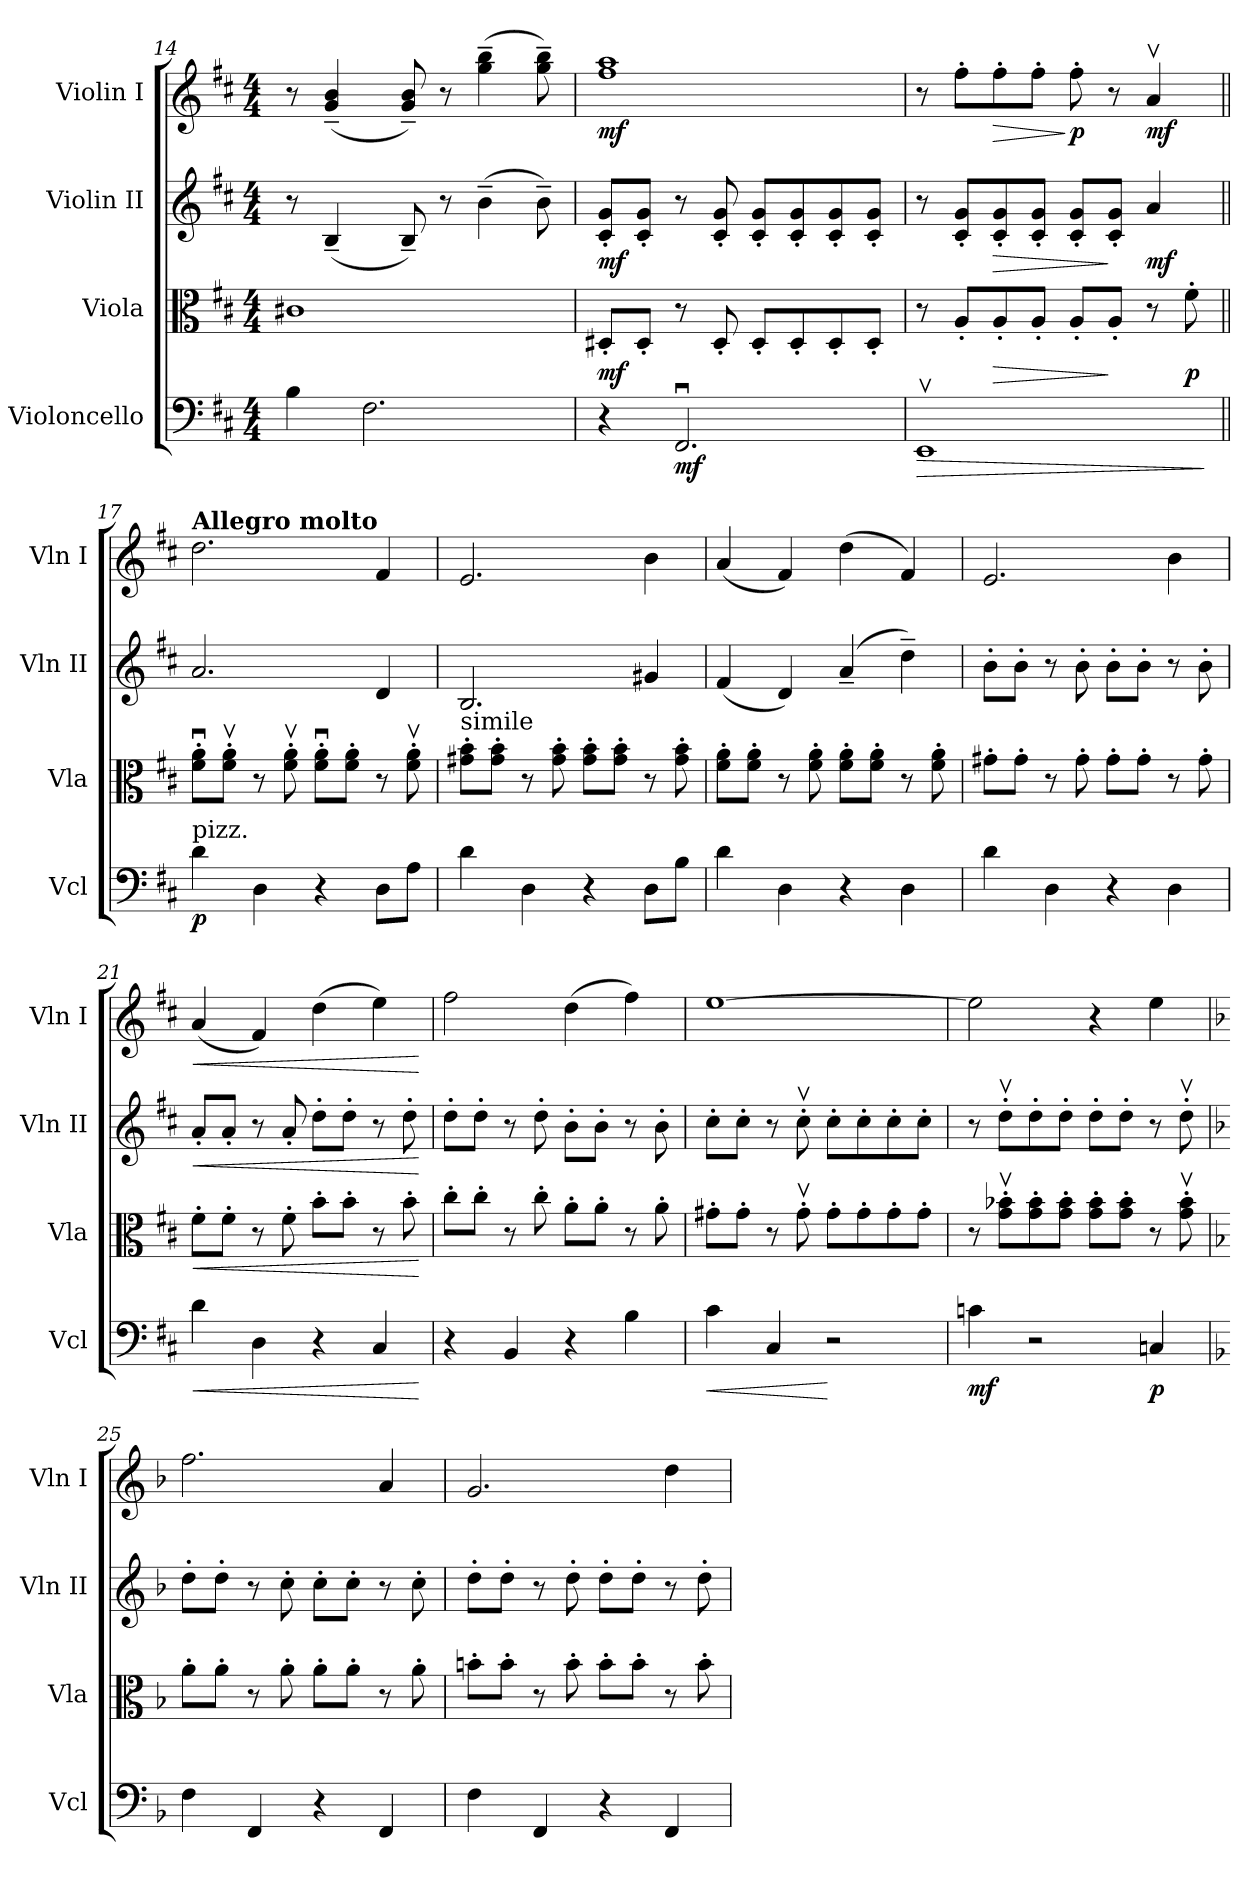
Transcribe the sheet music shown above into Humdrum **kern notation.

**kern	**dynam	**kern	**dynam	**kern	**dynam	**kern	**dynam
*part4	*part4	*part3	*part3	*part2	*part2	*part1	*part1
*staff4	*staff4	*staff3	*staff3	*staff2	*staff2	*staff1	*staff1
*I"Violoncello	*	*I"Viola	*	*I"Violin II	*	*I"Violin I	*
*I'Vcl	*	*I'Vla	*	*I'Vln II	*	*I'Vln I	*
*clefF4	*	*clefC3	*	*clefG2	*	*clefG2	*
*k[f#c#]	*	*k[f#c#]	*	*k[f#c#]	*	*k[f#c#]	*
*M4/4	*	*M4/4	*	*M4/4	*	*M4/4	*
=14	=14	=14	=14	=14	=14	=14	=14
4B\	.	1c#X	.	8r	.	8r	.
.	.	.	.	(4B~/	.	(4g/~ 4b/~	.
2.F#\	.	.	.	.	.	.	.
.	.	.	.	8B~/)	.	8g/~ 8b/~)	.
.	.	.	.	8r	.	8r	.
.	.	.	.	(4b~\	.	(4gg\~ 4bb\~	.
.	.	.	.	8b~\)	.	8gg\~ 8bb\~)	.
=15	=15	=15	=15	=15	=15	=15	=15
!	!	!	!LO:DY:b	!	!LO:DY:b	!	!LO:DY:b
4r	.	8D#X'/L	mf	8c#/' 8g/'L	mf	1ff# 1aa	mf
.	.	8D#'/J	.	8c#/' 8g/'J	.	.	.
!	!LO:DY:b	!	!	!	!	!	!
2.FF#u/	mf	8r	.	8r	.	.	.
.	.	8D#'/	.	8c#/' 8g/'	.	.	.
.	.	8D#'/L	.	8c#/' 8g/'L	.	.	.
.	.	8D#'/	.	8c#/' 8g/'	.	.	.
.	.	8D#'/	.	8c#/' 8g/'	.	.	.
.	.	8D#'/J	.	8c#/' 8g/'J	.	.	.
!!LO:LB:g=z
=16	=16	=16	=16	=16	=16	=16	=16
!	!LO:HP:b	!	!	!	!	!	!
1EEv	>	8r	.	8r	.	8r	.
.	.	8A'/L	.	8c#/' 8g/'L	.	8ff#'\L	.
!	!	!	!LO:HP:b	!	!LO:HP:b	!	!LO:HP:b
.	.	8A'/	>	8c#/' 8g/'	>	8ff#'\	>
.	.	8A'/J	.	8c#/' 8g/'J	.	8ff#'\J	.
!	!	!	!	!	!	!	!LO:DY:n=1:b
.	.	8A'/L	.	8c#/' 8g/'L	.	8ff#'\	] p
.	.	8A'/J	]	8c#/' 8g/'J	]	8r	.
!	!	!	!	!	!LO:DY:b	!	!LO:DY:n=2:b
.	.	8r	.	4a/	mf	4av/	mf
!	!	!	!LO:DY:b	!	!	!	!
.	.	8f#'\	p	.	.	.	.
.	]	.	.	.	.	.	.
=17||	=17||	=17||	=17||	=17||	=17||	=17||	=17||
*	*	*	*	*	*	*MM144	*
!	!	!	!	!	!	!LO:TX:a:B:t=Allegro molto	!
!LO:TX:a:t=pizz.	!	!	!	!	!	!	!
!	!LO:DY:b	!	!	!	!	!	!
4d\	p	8f#\u' 8a\u'L	.	2.a/	.	2.dd\	.
.	.	8f#\v' 8a\v'J	.	.	.	.	.
4D\	.	8r	.	.	.	.	.
.	.	8f#\v' 8a\v'	.	.	.	.	.
4r	.	8f#\u' 8a\u'L	.	.	.	.	.
.	.	8f#\' 8a\'J	.	.	.	.	.
8D\L	.	8r	.	4d/	.	4f#/	.
8A\J	.	8f#\v' 8a\v'	.	.	.	.	.
=18	=18	=18	=18	=18	=18	=18	=18
!	!	!LO:TX:a:t=simile	!	!	!	!	!
4d\	.	8g#X\' 8b\'L	.	2.B/	.	2.e/	.
.	.	8g#\' 8b\'J	.	.	.	.	.
4D\	.	8r	.	.	.	.	.
.	.	8g#\' 8b\'	.	.	.	.	.
4r	.	8g#\' 8b\'L	.	.	.	.	.
.	.	8g#\' 8b\'J	.	.	.	.	.
8D\L	.	8r	.	4g#X/	.	4b\	.
8B\J	.	8g#\' 8b\'	.	.	.	.	.
=19	=19	=19	=19	=19	=19	=19	=19
4d\	.	8f#\' 8a\'L	.	(4f#/	.	(4a/	.
.	.	8f#\' 8a\'J	.	.	.	.	.
4D\	.	8r	.	4d/)	.	4f#/)	.
.	.	8f#\' 8a\'	.	.	.	.	.
4r	.	8f#\' 8a\'L	.	(4a~/	.	(4dd\	.
.	.	8f#\' 8a\'J	.	.	.	.	.
4D\	.	8r	.	4dd~\)	.	4f#/)	.
.	.	8f#\' 8a\'	.	.	.	.	.
!!LO:LB:g=z
=20	=20	=20	=20	=20	=20	=20	=20
4d\	.	8g#X'\L	.	8b'\L	.	2.e/	.
.	.	8g#'\J	.	8b'\J	.	.	.
4D\	.	8r	.	8r	.	.	.
.	.	8g#'\	.	8b'\	.	.	.
4r	.	8g#'\L	.	8b'\L	.	.	.
.	.	8g#'\J	.	8b'\J	.	.	.
4D\	.	8r	.	8r	.	4b\	.
.	.	8g#'\	.	8b'\	.	.	.
=21	=21	=21	=21	=21	=21	=21	=21
!	!LO:HP:b	!	!LO:HP:b	!	!LO:HP:b	!	!LO:HP:b
4d\	<	8f#'\L	<	8a'/L	<	(4a/	<
.	.	8f#'\J	.	8a'/J	.	.	.
4D\	.	8r	.	8r	.	4f#/)	.
.	.	8f#'\	.	8a'/	.	.	.
4r	.	8b'\L	.	8dd'\L	.	(4dd\	.
.	.	8b'\J	.	8dd'\J	.	.	.
4C#/	.	8r	.	8r	.	4ee\)	.
.	.	8b'\	.	8dd'\	.	.	.
.	[	.	[	.	[	.	[
=22	=22	=22	=22	=22	=22	=22	=22
4r	.	8cc#'\L	.	8dd'\L	.	2ff#\	.
.	.	8cc#'\J	.	8dd'\J	.	.	.
4BB/	.	8r	.	8r	.	.	.
.	.	8cc#'\	.	8dd'\	.	.	.
4r	.	8a'\L	.	8b'\L	.	(4dd\	.
.	.	8a'\J	.	8b'\J	.	.	.
4B\	.	8r	.	8r	.	4ff#\)	.
.	.	8a'\	.	8b'\	.	.	.
=23	=23	=23	=23	=23	=23	=23	=23
!	!LO:HP:b	!	!	!	!	!	!
4c#\	<	8g#X'\L	.	8cc#'\L	.	[1ee	.
.	.	8g#'\J	.	8cc#'\J	.	.	.
4C#/	.	8r	.	8r	.	.	.
.	.	8g#v'\	.	8cc#v'\	.	.	.
2r	[	8g#'\L	.	8cc#'\L	.	.	.
.	.	8g#'\	.	8cc#'\	.	.	.
.	.	8g#'\	.	8cc#'\	.	.	.
.	.	8g#'\J	.	8cc#'\J	.	.	.
!!LO:PB:g=z
=24	=24	=24	=24	=24	=24	=24	=24
!	!LO:DY:b	!	!	!	!	!	!
4cn\	mf	8r	.	8r	.	2ee\]	.
.	.	8g\v' 8b-X\v'L	.	8ddv'\L	.	.	.
2r	.	8g\' 8b-\'	.	8dd'\	.	.	.
.	.	8g\' 8b-\'J	.	8dd'\J	.	.	.
.	.	8g\' 8b-\'L	.	8dd'\L	.	4r	.
.	.	8g\' 8b-\'J	.	8dd'\J	.	.	.
!	!LO:DY:b	!	!	!	!	!	!
4Cn/	p	8r	.	8r	.	4ee\	.
.	.	8g\v' 8b-\v'	.	8ddv'\	.	.	.
=25	=25	=25	=25	=25	=25	=25	=25
*k[b-]	*	*k[b-]	*	*k[b-]	*	*k[b-]	*
4F\	.	8a'\L	.	8dd'\L	.	2.ff\	.
.	.	8a'\J	.	8dd'\J	.	.	.
4FF/	.	8r	.	8r	.	.	.
.	.	8a'\	.	8cc'\	.	.	.
4r	.	8a'\L	.	8cc'\L	.	.	.
.	.	8a'\J	.	8cc'\J	.	.	.
4FF/	.	8r	.	8r	.	4a/	.
.	.	8a'\	.	8cc'\	.	.	.
=26	=26	=26	=26	=26	=26	=26	=26
4F\	.	8bn'\L	.	8dd'\L	.	2.g/	.
.	.	8b'\J	.	8dd'\J	.	.	.
4FF/	.	8r	.	8r	.	.	.
.	.	8b'\	.	8dd'\	.	.	.
4r	.	8b'\L	.	8dd'\L	.	.	.
.	.	8b'\J	.	8dd'\J	.	.	.
4FF/	.	8r	.	8r	.	4dd\	.
.	.	8b'\	.	8dd'\	.	.	.
=	=	=	=	=	=	=	=
*-	*-	*-	*-	*-	*-	*-	*-
